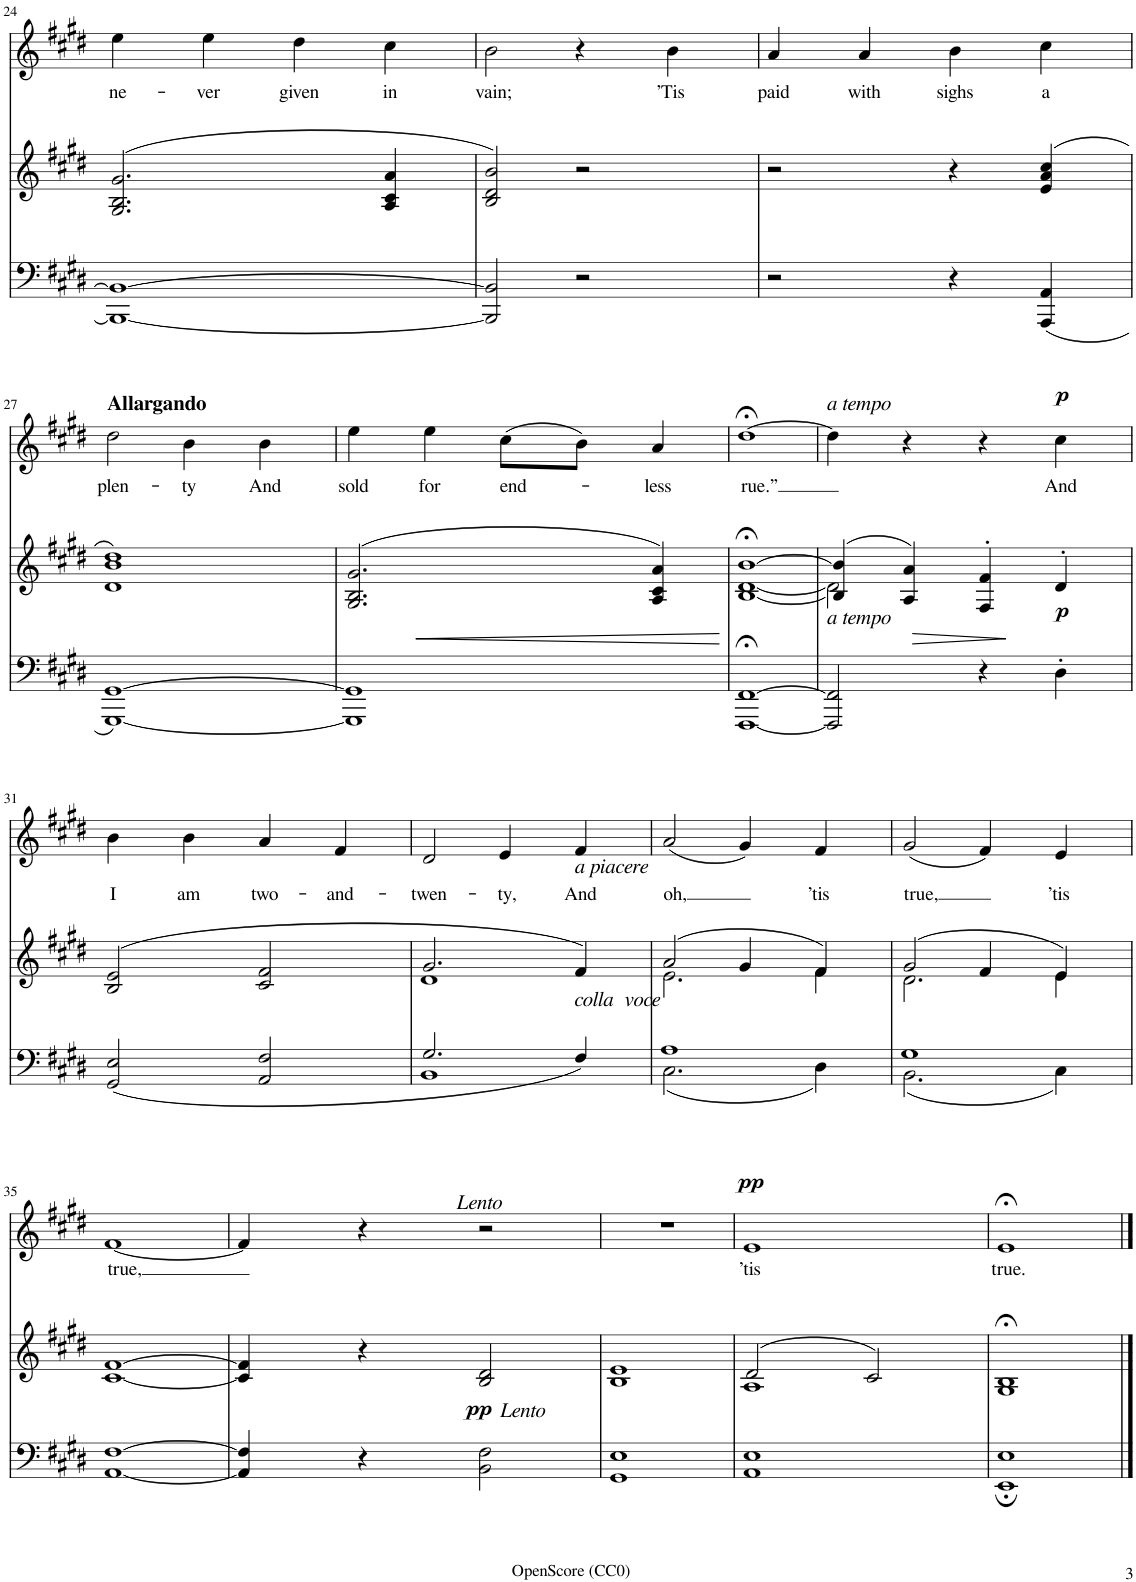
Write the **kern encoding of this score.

**kern	**kern	**dynam	**kern	**text	**dynam
*part2	*part2	*part2	*part1	*part1	*part1
*staff3	*staff2	*staff2/3	*staff1	*staff1	*staff1
*I"Pianoforte	*	*	*I"Voice	*	*
*I'Pno	*	*	*	*	*
!!LO:PB:g=z
*clefF4	*clefG2	*	*clefG2	*	*
*k[f#c#g#d#]	*k[f#c#g#d#]	*	*k[f#c#g#d#]	*	*
*M2/2	*M2/2	*	*M2/2	*	*
*met(c|)	*met(c|)	*	*met(c|)	*	*
=24	=24	=24	=24	=24	=24
!	!	!	!	!LO:LY:b	!
1BBB_ 1BB_	(>2.G#/ 2.B/ 2.g#/	.	4ee\	ne-	.
!	!	!	!	!LO:LY:b	!
.	.	.	4ee\	-ver	.
!	!	!	!	!LO:LY:b	!
.	.	.	4dd#\	given	.
!	!	!	!	!LO:LY:b	!
.	4A/ 4c#/ 4a/	.	4cc#\	in	.
=25	=25	=25	=25	=25	=25
!	!	!	!	!LO:LY:b	!
2BBB/] 2BB/]	2B/ 2d#/ 2b/)	.	2b\	vain;	.
2r	2r	.	4r	.	.
!	!	!	!	!LO:LY:b	!
.	.	.	4b\	’Tis	.
=26	=26	=26	=26	=26	=26
!	!	!	!	!LO:LY:b	!
2r	2r	.	4a/	paid	.
!	!	!	!	!LO:LY:b	!
.	.	.	4a/	with	.
!	!	!	!	!LO:LY:b	!
4r	4r	.	4b\	sighs	.
!	!	!	!	!LO:LY:b	!
4AAA/ 4AA/	(>4e/ 4a/ 4cc#/	.	4cc#\	a	.
!!LO:LB:g=z
=27	=27	=27	=27	=27	=27
!	!	!	!LO:TX:a:B:t=Allargando	!	!
!	!	!	!	!LO:LY:b	!
[1GGG# [1GG#	1d# 1b 1dd#)	.	2dd#\	plen-	.
!	!	!	!	!LO:LY:b	!
.	.	.	4b\	-ty	.
!	!	!	!	!LO:LY:b	!
.	.	.	4b\	And	.
=28	=28	=28	=28	=28	=28
!	!	!LO:HP:b	!	!LO:LY:b	!
1GGG#] 1GG#]	(>2.G#/ 2.B/ 2.g#/	<	4ee\	sold	.
!	!	!	!	!LO:LY:b	!
.	.	.	4ee\	for	.
!	!	!	!	!LO:LY:b	!
.	.	.	(8cc#\L	end-	.
.	.	.	8b\J)	.	.
!	!	!	!	!LO:LY:b	!
.	4A/ 4c#/ 4a/)	.	4a/	-less	.
.	.	[	.	.	.
=29	=29	=29	=29	=29	=29
!	!	!LO:HP:b	!	!LO:LY:b	!
[1FFF#;< [1FF#;<	[<1B;< [<1d#;< [1b;<	>	[1dd#;<	rue.”	.
=30	=30	=30	=30	=30	=30
*	*^	*	*	*	*
!	!	!	!	!LO:TX:a:i:t=a tempo	!	!
!	!LO:TX:b:i:t=a tempo	!	!	!	!	!
2FFF#/] 2FF#/]	(4B/] 4b/]	2d#\]	.	4dd#\]	.	.
.	4A/ 4a/)	.	.	4r	.	.
4r	4F#/'> 4f#/'>	2ryy	.	4r	.	.
!	!	!	!LO:DY:n=1:b	!	!LO:LY:b	!LO:DY:a
4D#'\	4d#'>/	.	] p	4cc#\	And	p
*	*v	*v	*	*	*	*
!!LO:LB:g=z
=31	=31	=31	=31	=31	=31
!	!	!	!	!LO:LY:b	!
2GG#/ 2E/	(2B/ 2e/	.	4b\	I	.
!	!	!	!	!LO:LY:b	!
.	.	.	4b\	am	.
!	!	!	!	!LO:LY:b	!
2AA/ 2F#/	2c#/ 2f#/	.	4a/	two-	.
!	!	!	!	!LO:LY:b	!
.	.	.	4f#/	-and-	.
=32	=32	=32	=32	=32	=32
*^	*^	*	*	*	*
!	!	!	!	!	!	!LO:LY:b	!
2.G#/	1BB	2.g#/	1d#	.	2d#/	-twen-	.
!	!	!	!	!	!	!LO:LY:b	!
.	.	.	.	.	4e/	-ty,	.
!	!	!	!	!	!LO:TX:b:i:t=a piacere	!	!
!	!	!LO:TX:b:i:t=colla  voce	!	!	!	!	!
!	!	!	!	!	!	!LO:LY:b	!
4F#/	.	4f#/)	.	.	4f#/	And	.
=33	=33	=33	=33	=33	=33	=33	=33
!	!	!	!	!	!	!LO:LY:b	!
1A	2.C#\	(2a/	2.e\	.	(2a/	oh,	.
.	.	4g#/	.	.	4g#/)	.	.
!	!	!	!	!	!	!LO:LY:b	!
.	4D#\	4f#/)	4f#\	.	4f#/	’tis	.
=34	=34	=34	=34	=34	=34	=34	=34
!	!	!	!	!	!	!LO:LY:b	!
1G#	2.BB\	(2g#/	2.d#\	.	(2g#/	true,	.
.	.	4f#/	.	.	4f#/)	.	.
!	!	!	!	!	!	!LO:LY:b	!
.	4C#\	4e/)	4e\	.	4e/	’tis	.
!!LO:LB:g=z
=35	=35	=35	=35	=35	=35	=35	=35
!	!	!	!	!	!	!LO:LY:b	!
[1F#	[1AA	[1f#	[1c#	.	[1f#	true,	.
*v	*v	*	*	*	*	*	*
*	*v	*v	*	*	*	*
=36	=36	=36	=36	=36	=36
4AA/] 4F#/]	4c#/] 4f#/]	.	4f#/]	.	.
4r	4r	.	4r	.	.
!	!	!	!LO:TX:a:i:t=Lento	!	!
!	!LO:TX:b:i:t=Lento	!	!	!	!
!	!	!LO:DY:a=2	!	!	!
2BB\ 2F#\	2B/ 2d#/	pp	2r	.	.
=37	=37	=37	=37	=37	=37
1GG# 1E	1B 1e	.	1r	.	.
=38	=38	=38	=38	=38	=38
*	*^	*	*	*	*
!	!	!	!	!	!LO:LY:b	!LO:DY:a
1AA 1E	(2d#/	1A	.	1e	’tis	pp
.	2c#/)	.	.	.	.	.
*	*v	*v	*	*	*	*
=39	=39	=39	=39	=39	=39
!	!	!	!	!LO:LY:b	!
1EE; 1E;	1G#;< 1B;<	.	1e;<	true.	.
==	==	==	==	==	==
*-	*-	*-	*-	*-	*-
